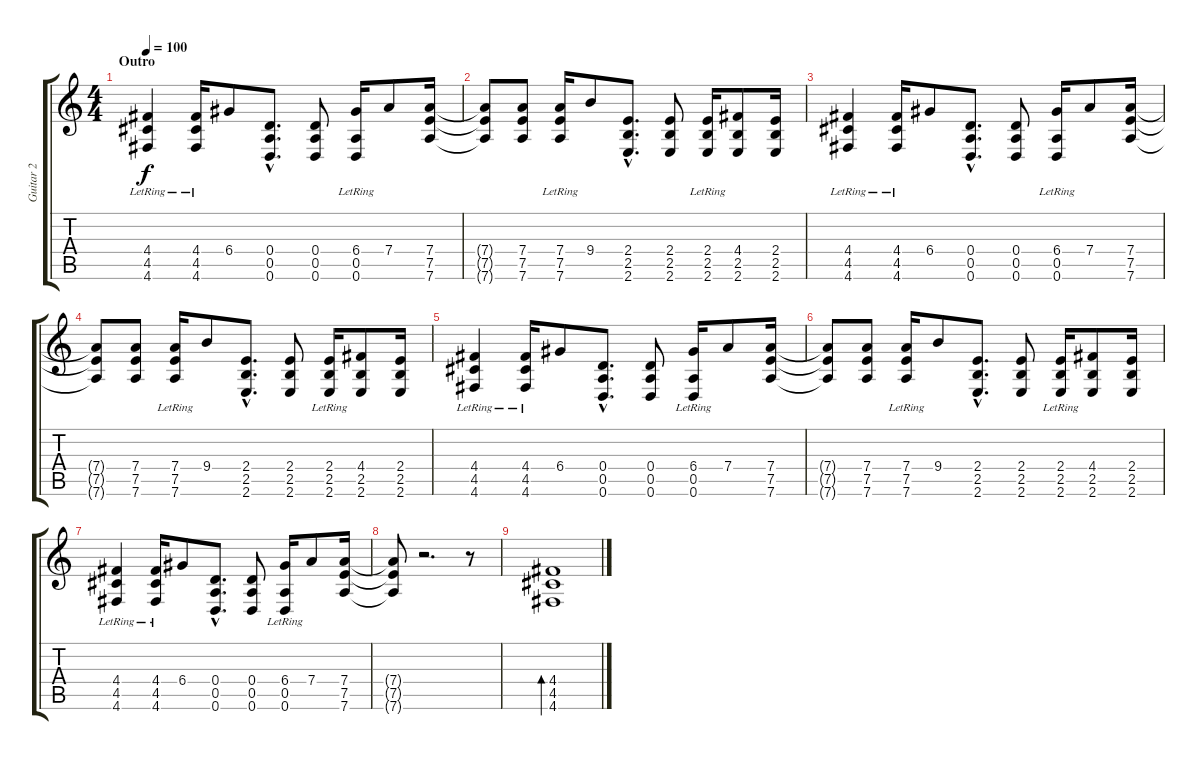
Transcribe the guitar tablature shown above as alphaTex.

\track ("Guitar 2" "Guitar 2") {instrument overdrivenguitar}
\staff {score tabs}
\tuning (E4 A3 A3 D3 A2 D2) {hide}
\ts (4 4)
\section ("" "Outro")
\tempo 100
\clef g2
\ks c
(4.4{lr} 4.5{lr} 4.6{lr}).4{dy f} (4.4{lr} 4.5{lr} 4.6{lr}).16 6.4.8 (0.4{hac} 0.5{hac} 0.6{hac}).8{d} (0.4 0.5 0.6).8 (6.4{lr} 0.5{lr} 0.6{lr}).16 7.4.8 (7.4 7.5 7.6).16 |
(7.4{t} 7.5{t} 7.6{t}).8 (7.4 7.5 7.6).8 (7.4{lr} 7.5{lr} 7.6{lr}).16 9.4.8 (2.4{hac} 2.5{hac} 2.6{hac}).8{d} (2.4 2.5 2.6).8 (2.4{lr} 2.5{lr} 2.6{lr}).16 (4.4 2.5 2.6).8 (2.4 2.5 2.6).16 |
(4.4{lr} 4.5{lr} 4.6{lr}).4 (4.4{lr} 4.5{lr} 4.6{lr}).16 6.4.8 (0.4{hac} 0.5{hac} 0.6{hac}).8{d} (0.4 0.5 0.6).8 (6.4{lr} 0.5{lr} 0.6{lr}).16 7.4.8 (7.4 7.5 7.6).16 |
(7.4{t} 7.5{t} 7.6{t}).8 (7.4 7.5 7.6).8 (7.4{lr} 7.5{lr} 7.6{lr}).16 9.4.8 (2.4{hac} 2.5{hac} 2.6{hac}).8{d} (2.4 2.5 2.6).8 (2.4{lr} 2.5{lr} 2.6{lr}).16 (4.4 2.5 2.6).8 (2.4 2.5 2.6).16 |
(4.4{lr} 4.5{lr} 4.6{lr}).4 (4.4{lr} 4.5{lr} 4.6{lr}).16 6.4.8 (0.4{hac} 0.5{hac} 0.6{hac}).8{d} (0.4 0.5 0.6).8 (6.4{lr} 0.5{lr} 0.6{lr}).16 7.4.8 (7.4 7.5 7.6).16 |
(7.4{t} 7.5{t} 7.6{t}).8 (7.4 7.5 7.6).8 (7.4{lr} 7.5{lr} 7.6{lr}).16 9.4.8 (2.4{hac} 2.5{hac} 2.6{hac}).8{d} (2.4 2.5 2.6).8 (2.4{lr} 2.5{lr} 2.6{lr}).16 (4.4 2.5 2.6).8 (2.4 2.5 2.6).16 |
(4.4{lr} 4.5{lr} 4.6{lr}).4 (4.4{lr} 4.5{lr} 4.6{lr}).16 6.4.8 (0.4{hac} 0.5{hac} 0.6{hac}).8{d} (0.4 0.5 0.6).8 (6.4{lr} 0.5{lr} 0.6{lr}).16 7.4.8 (7.4 7.5 7.6).16 |
(7.4{t} 7.5{t} 7.6{t}).8 r.2{d} r.8 |
(4.4 4.5 4.6).1{bd 480}
